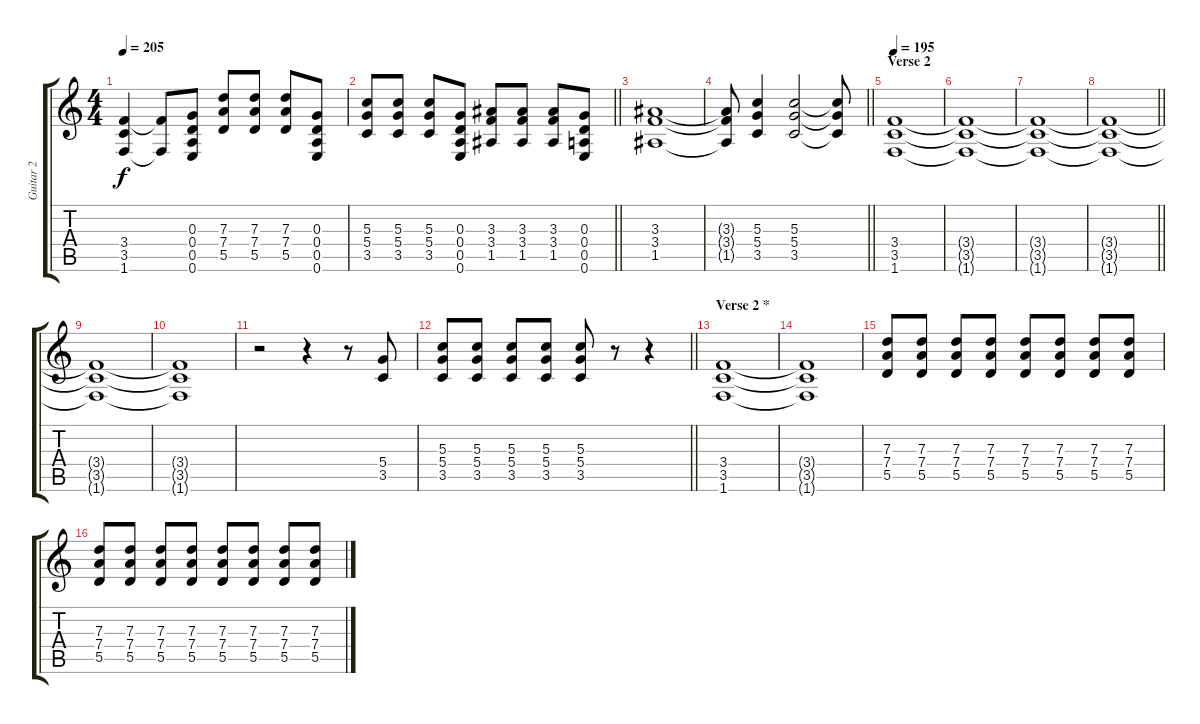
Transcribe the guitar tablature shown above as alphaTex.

\track ("Guitar 2" "Guitar 2") {instrument distortionguitar}
\staff {score tabs}
\tuning (E4 B3 G3 D3 A2 E2) {hide}
\ts (4 4)
\tempo 205
\clef g2
\ks c
(3.4{t} 3.5{t} 1.6{t}).4{dy f} (3.4{t} 1.6{t}).8 (0.3 0.4 0.5 0.6).8 (7.3 7.4 5.5).8 (7.3 7.4 5.5).8 (7.3 7.4 5.5).8 (0.3 0.4 0.5 0.6).8 |
\barLineRight lightlight
(5.3 5.4 3.5).8 (5.3 5.4 3.5).8 (5.3 5.4 3.5).8 (0.3 0.4 0.5 0.6).8 (3.3 3.4 1.5).8 (3.3 3.4 1.5).8 (3.3 3.4 1.5).8 (0.3 0.4 0.5 0.6).8 |
(3.3 3.4 1.5).1 |
\barLineRight lightlight
(3.3{t} 3.4{t} 1.5{t}).8 (5.3 5.4 3.5).4 (5.3 5.4 3.5).2 (5.3{t} 5.4{t} 3.5{t}).8 |
\section ("" "Verse 2")
\tempo 195
(3.4 3.5 1.6).1{balance 16} |
(3.4{t} 3.5{t} 1.6{t}).1 |
(3.4{t} 3.5{t} 1.6{t}).1 |
\barLineRight lightlight
(3.4{t} 3.5{t} 1.6{t}).1 |
(3.4{t} 3.5{t} 1.6{t}).1 |
(3.4{t} 3.5{t} 1.6{t}).1 |
r.2 r.4 r.8 (5.4 3.5).8 |
\barLineRight lightlight
(5.3 5.4 3.5).8{balance 11} (5.3 5.4 3.5).8 (5.3 5.4 3.5).8 (5.3 5.4 3.5).8 (5.3 5.4 3.5).8 r.8 r.4 |
\section ("" "Verse 2 *")
(3.4 3.5 1.6).1 |
(3.4{t} 3.5{t} 1.6{t}).1 |
(7.3 7.4 5.5).8 (7.3 7.4 5.5).8 (7.3 7.4 5.5).8 (7.3 7.4 5.5).8 (7.3 7.4 5.5).8 (7.3 7.4 5.5).8 (7.3 7.4 5.5).8 (7.3 7.4 5.5).8 |
(7.3 7.4 5.5).8 (7.3 7.4 5.5).8 (7.3 7.4 5.5).8 (7.3 7.4 5.5).8 (7.3 7.4 5.5).8 (7.3 7.4 5.5).8 (7.3 7.4 5.5).8 (7.3 7.4 5.5).8
